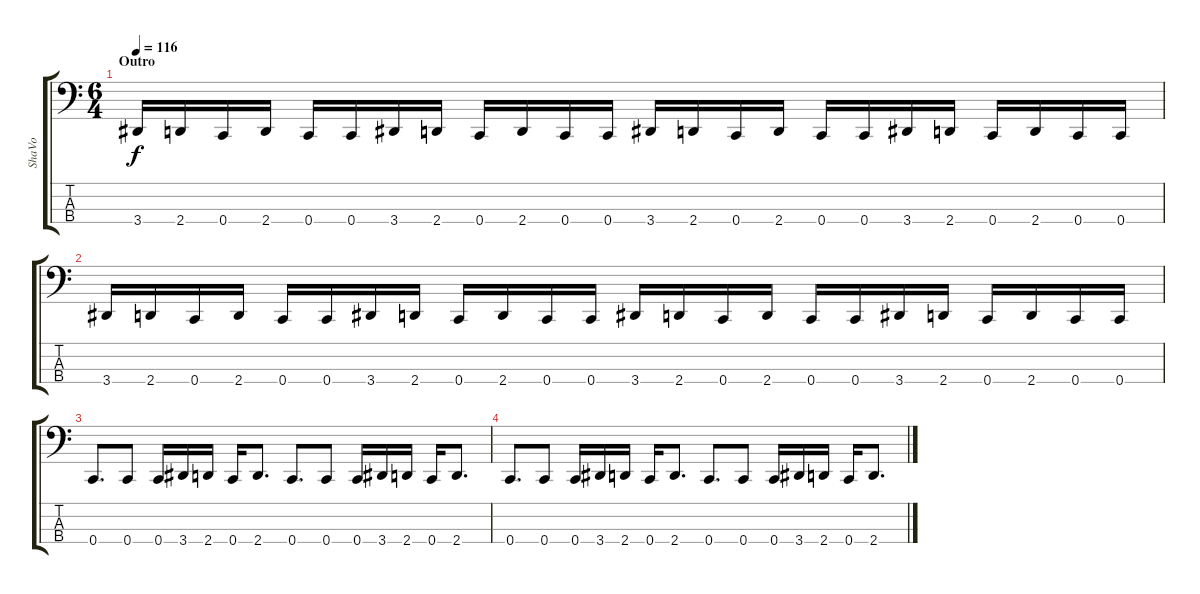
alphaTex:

\track ("ShaVo" "ShaVo") {instrument electricbassfinger}
\staff {score tabs}
\tuning (F2 C2 G1 C1) {hide}
\ts (6 4)
\section ("" "Outro")
\tempo 116
\clef f4
\ks c
3.4.16{dy f} 2.4.16 0.4.16 2.4.16 0.4.16 0.4.16 3.4.16 2.4.16 0.4.16 2.4.16 0.4.16 0.4.16 3.4.16 2.4.16 0.4.16 2.4.16 0.4.16 0.4.16 3.4.16 2.4.16 0.4.16 2.4.16 0.4.16 0.4.16 |
3.4.16 2.4.16 0.4.16 2.4.16 0.4.16 0.4.16 3.4.16 2.4.16 0.4.16 2.4.16 0.4.16 0.4.16 3.4.16 2.4.16 0.4.16 2.4.16 0.4.16 0.4.16 3.4.16 2.4.16 0.4.16 2.4.16 0.4.16 0.4.16 |
0.4.8{d} 0.4.8 0.4.16 3.4.16 2.4.16 0.4.16 2.4.8{d} 0.4.8{d} 0.4.8 0.4.16 3.4.16 2.4.16 0.4.16 2.4.8{d} |
0.4.8{d} 0.4.8 0.4.16 3.4.16 2.4.16 0.4.16 2.4.8{d} 0.4.8{d} 0.4.8 0.4.16 3.4.16 2.4.16 0.4.16 2.4.8{d}
